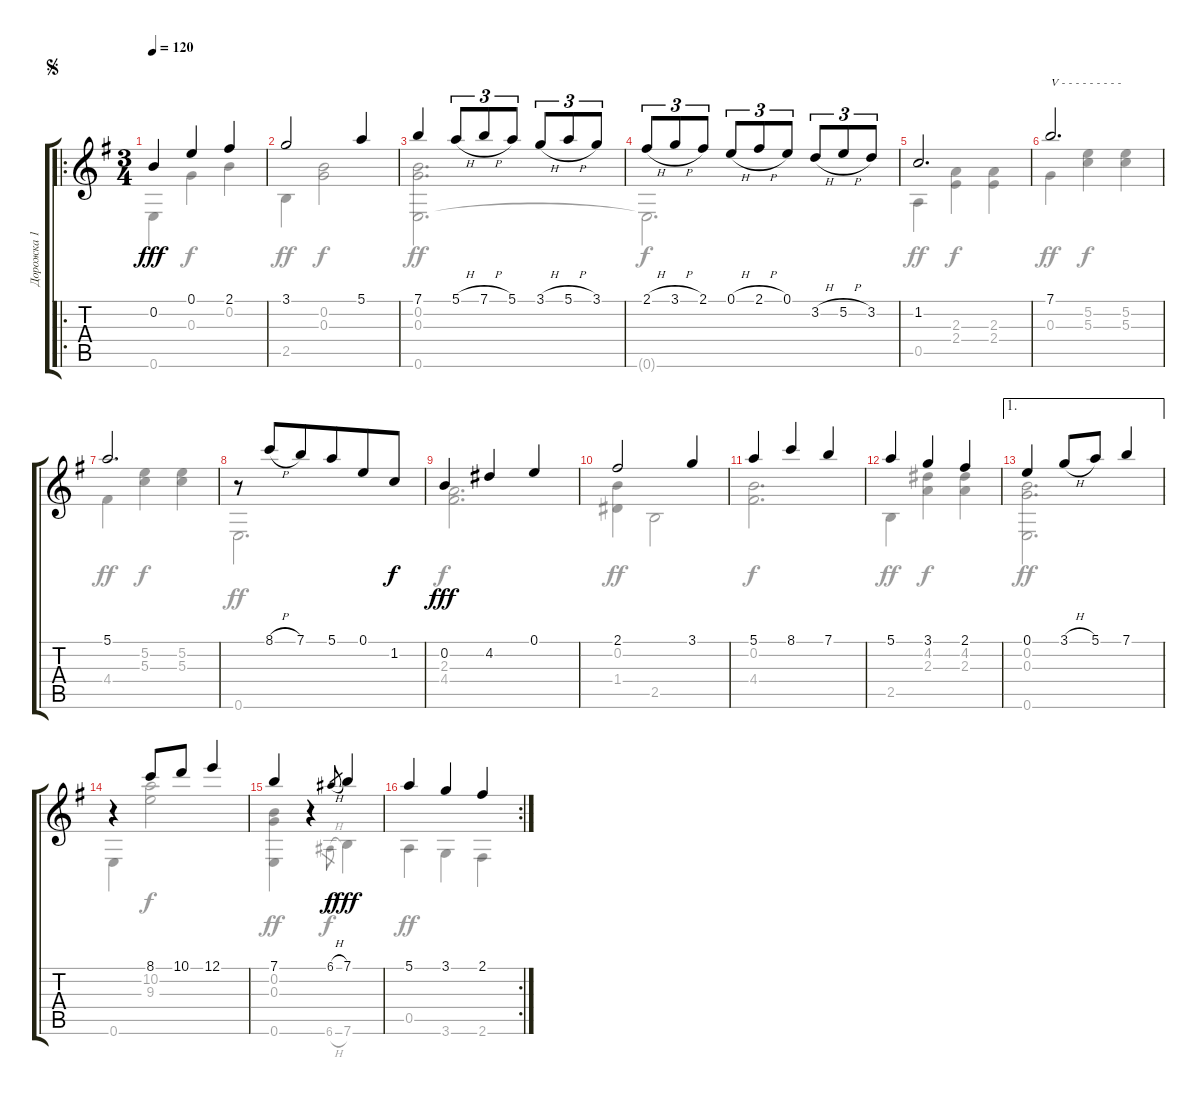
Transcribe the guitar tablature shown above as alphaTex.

\track ("Дорожка 1" "Дорожка 1") {instrument acousticguitarsteel}
\staff {score tabs}
\tuning (E4 B3 G3 D3 A2 E2) {hide}
\voice
\ro
\ts (3 4)
\jump segno
\tempo 120
\clef g2
\ks g
0.2.4{dy fff instrument acousticguitarsteel} 0.1.4 2.1.4 |
3.1.2 5.1.4 |
7.1.4 5.1{h}.8{tu (3 2)} 7.1{h}.8{tu (3 2)} 5.1.8{tu (3 2)} 3.1{h}.8{tu (3 2)} 5.1{h}.8{tu (3 2)} 3.1.8{tu (3 2)} |
2.1{h}.8{tu (3 2)} 3.1{h}.8{tu (3 2)} 2.1.8{tu (3 2)} 0.1{h}.8{tu (3 2)} 2.1{h}.8{tu (3 2)} 0.1.8{tu (3 2)} 3.2{h}.8{tu (3 2)} 5.2{h}.8{tu (3 2)} 3.2.8{tu (3 2)} |
1.2.2{d} |
7.1.2{d txt "V - - - - - - - - -"} |
5.1.2{d} |
r.8 8.1{h}.8{beam merge} 7.1.8 5.1.8{beam merge} 0.1.8 1.2.8{dy f} |
0.2.4{dy fff} 4.2.4 0.1.4 |
2.1.2 3.1.4 |
5.1.4 8.1.4 7.1.4 |
5.1.4 3.1.4 2.1.4 |
\ae 1
0.1.4 3.1{h}.8 5.1.8 7.1.4 |
r.4 8.1.8 10.1.8 12.1.4 |
7.1.4 r.4 6.1{h}.8{gr dy f} 7.1.4{dy fff} |
\rc 2
5.1.4 3.1.4 2.1.4
\voice
\clef g2
\ottava regular
\simile none
\ks g
0.6.4{dy fff} 0.3.4{dy f} 0.2.4 |
2.5.4{dy ff} (0.2 0.3).2{dy f} |
(0.2 0.3 0.6).2{d dy ff} |
0.6{t}.2{d dy f} |
0.5.4{dy ff} (2.3 2.4).4{dy f} (2.3 2.4).4 |
0.3.4{dy ff} (5.2 5.3).4{dy f} (5.2 5.3).4 |
4.4.4{dy ff} (5.2 5.3).4{dy f} (5.2 5.3).4 |
0.6.2{d dy ff} |
(2.3 4.4).2{d dy f} |
(0.2 1.4).4{dy ff} 2.5.2 |
(0.2 4.4).2{d dy f} |
2.5.4{dy ff} (4.2 2.3).4{dy f} (4.2 2.3).4 |
(0.2 0.3 0.6).2{d dy ff} |
0.6.4 (10.2 9.3).2{dy f} |
(0.2 0.3 0.6).4{dy ff} r.4 6.6{h}.8{gr dy f} 7.6.4 |
0.5.4{dy ff} 3.6.4 2.6.4
